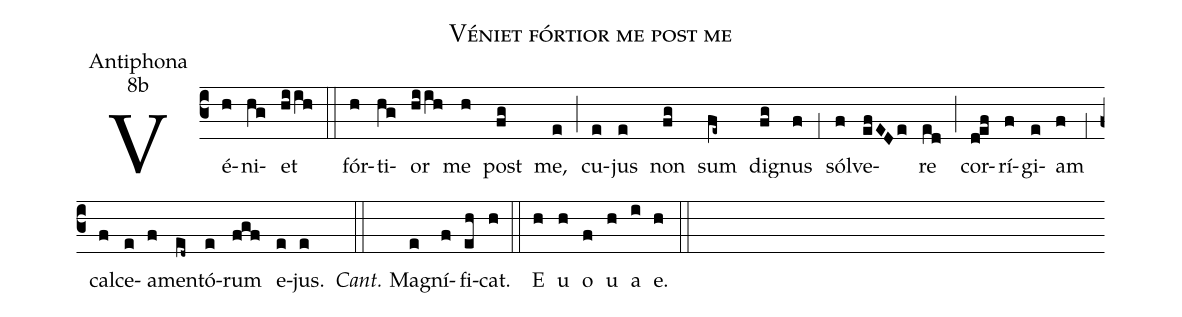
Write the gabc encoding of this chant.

name:Véniet fórtior me post me;
office-part:Antiphona;
mode:8b;
%%
(c3) Vé(h)ni(hg)et(hiih) (::) fór(h)ti(hg)or(hiih) me(h) post(fg) me,(e) (;) cu(e)jus(e) non(fg) sum(fe~) di(fg)gnus(f) (;1) sól(f)ve(efEDe)re(ed) (;) cor(d!ef)rí(f)gi(e)am(f) (;1) cal(f)ce(e)a(f)men(ed~)tó(e)rum(fgf) e(e)jus.(e) (::)
<i>Cant.</i> M{a}(e)gní(f)fi(eh)cat.(h) (::)
<eu> E(h) u(h) o(f) u(h) a(i) e.(h) </eu>(::)
